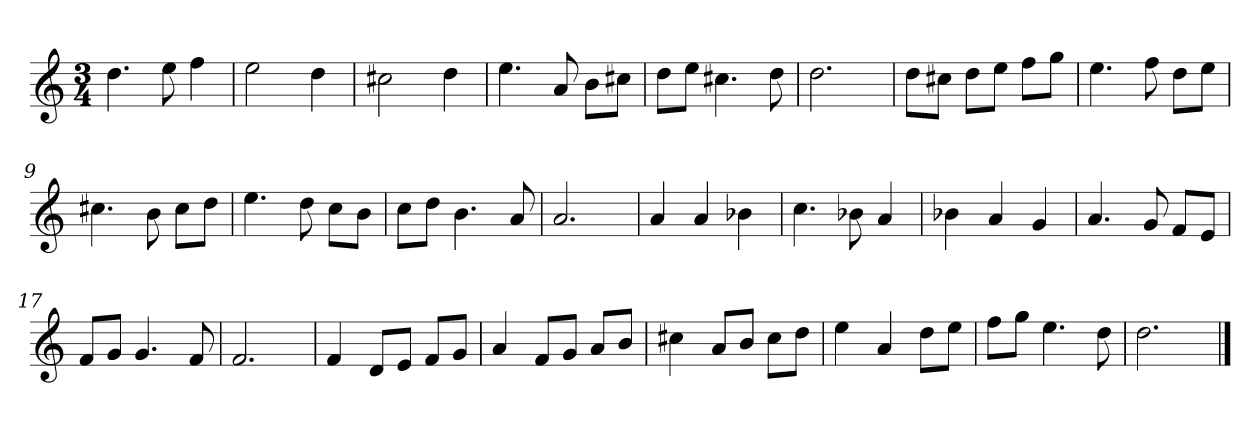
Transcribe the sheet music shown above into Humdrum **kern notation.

**kern
*part1
*staff1
*k[]
*M3/4
*MM120
=1
4.dd
8ee
4ff
=2
2ee
4dd
=3
2cc#X
4dd
=4
4.ee
8a
8bL
8cc#XJ
=5
8ddL
8eeJ
4.cc#X
8dd
=6
2.dd
=7
8ddL
8cc#XJ
8ddL
8eeJ
8ffL
8ggJ
=8
4.ee
8ff
8ddL
8eeJ
=9
4.cc#X
8b
8cc#L
8ddJ
=10
4.ee
8dd
8ccL
8bJ
=11
8ccL
8ddJ
4.b
8a
=12
2.a
=13
4a
4a
4b-X
=14
4.cc
8b-X
4a
=15
4b-X
4a
4g
=16
4.a
8g
8fL
8eJ
=17
8fL
8gJ
4.g
8f
=18
2.f
=19
4f
8dL
8eJ
8fL
8gJ
=20
4a
8fL
8gJ
8aL
8bJ
=21
4cc#X
8aL
8bJ
8cc#L
8ddJ
=22
4ee
4a
8ddL
8eeJ
=23
8ffL
8ggJ
4.ee
8dd
=24
2.dd
==
*-
